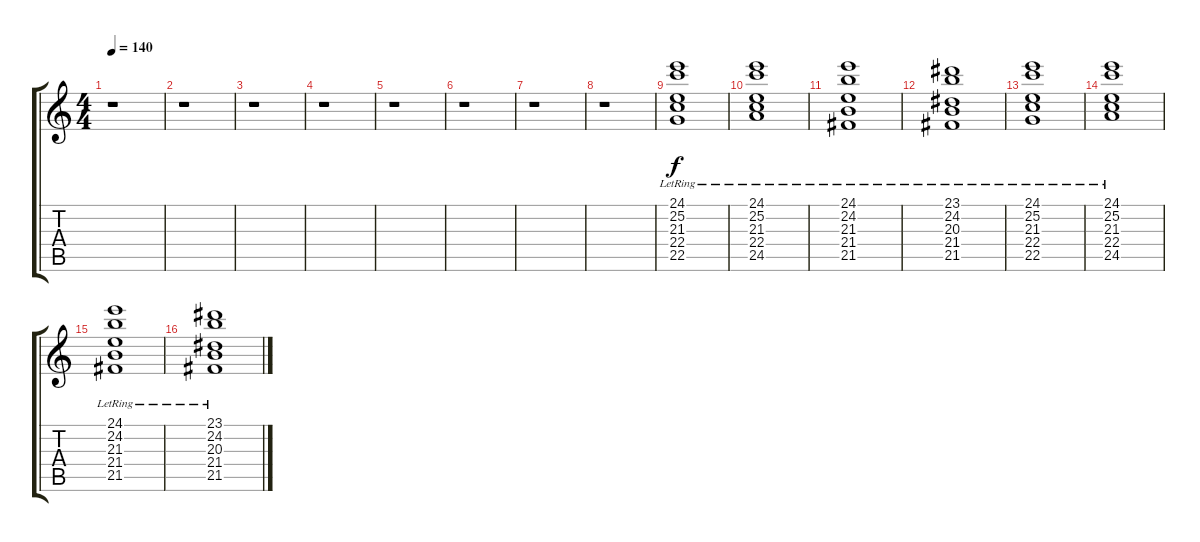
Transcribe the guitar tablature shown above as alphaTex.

\track "" {instrument synthstrings1}
\staff {score tabs}
\tuning (E4 B3 G3 D3 A2 E2) {hide}
\ts (4 4)
\tempo 140
\clef g2
\ks c
r.1{dy f} |
r.1 |
r.1 |
r.1 |
r.1 |
r.1 |
r.1 |
r.1 |
(24.1{lr} 25.2{lr} 21.3{lr} 22.4{lr} 22.5{lr}).1 |
(24.1{lr} 25.2{lr} 21.3{lr} 22.4{lr} 24.5{lr}).1 |
(24.1{lr} 24.2{lr} 21.3{lr} 21.4{lr} 21.5{lr}).1 |
(23.1{lr} 24.2{lr} 20.3{lr} 21.4{lr} 21.5{lr}).1 |
(24.1{lr} 25.2{lr} 21.3{lr} 22.4{lr} 22.5{lr}).1 |
(24.1{lr} 25.2{lr} 21.3{lr} 22.4{lr} 24.5{lr}).1 |
(24.1{lr} 24.2{lr} 21.3{lr} 21.4{lr} 21.5{lr}).1 |
(23.1{lr} 24.2{lr} 20.3{lr} 21.4{lr} 21.5{lr}).1
